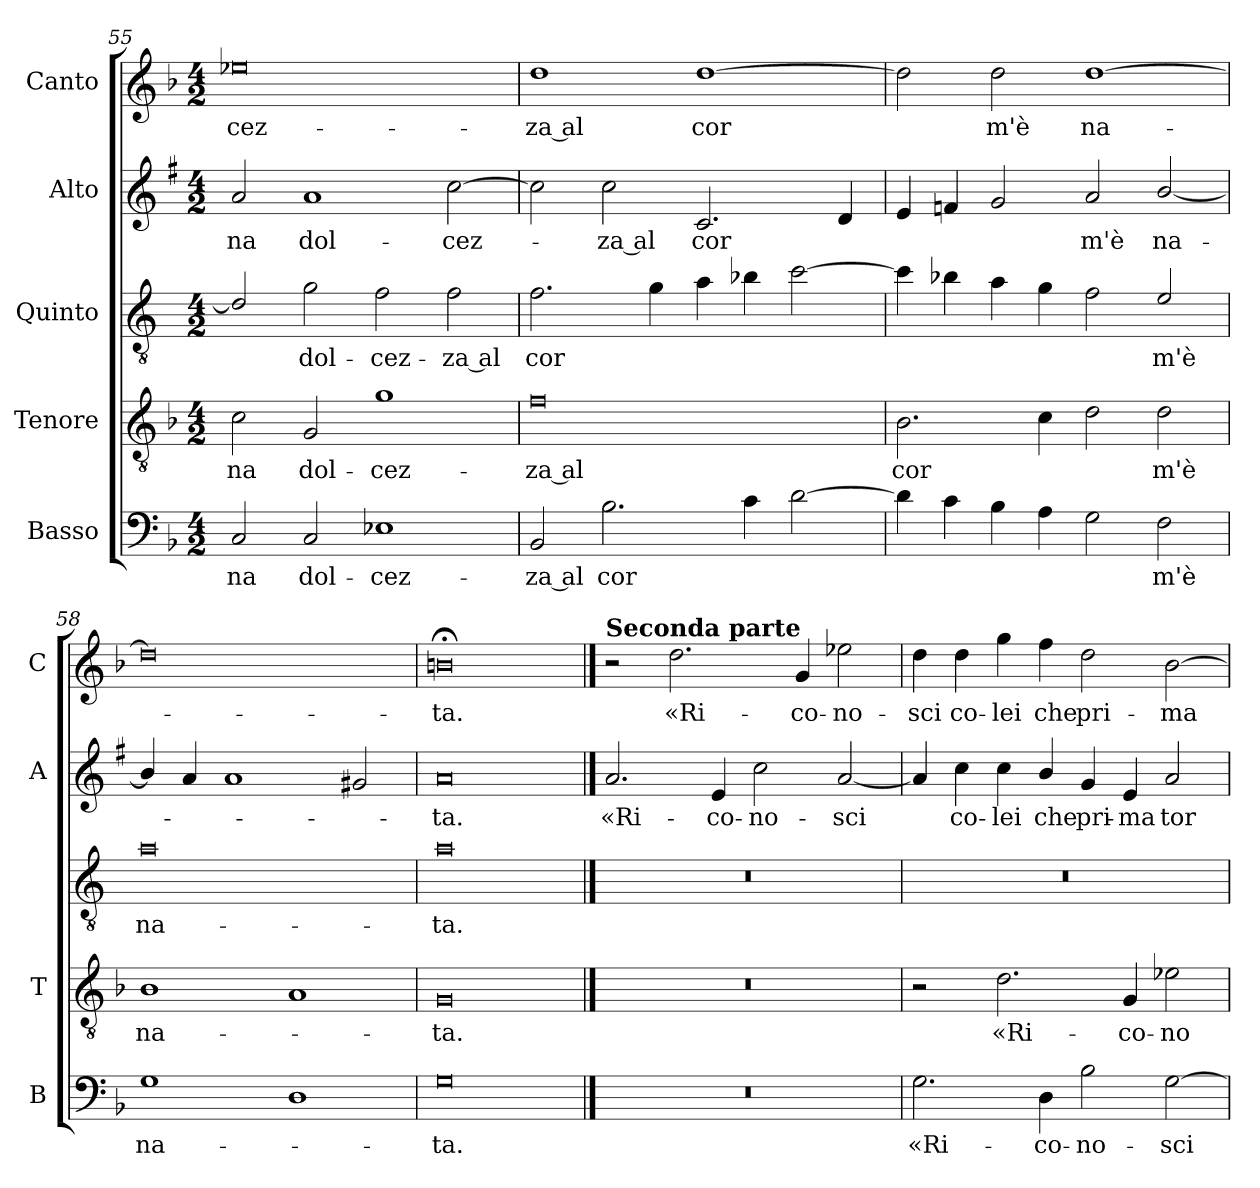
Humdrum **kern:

**kern	**text	**kern	**text	**kern	**text	**kern	**text	**kern	**text
*part5	*part5	*part4	*part4	*part3	*part3	*part2	*part2	*part1	*part1
*staff5	*staff5	*staff4	*staff4	*staff3	*staff3	*staff2	*staff2	*staff1	*staff1
*I"Basso	*	*I"Tenore	*	*I"Quinto	*	*I"Alto	*	*I"Canto	*
*I'B	*	*I'T	*	*	*	*I'A	*	*I'C	*
!!LO:PB:g=z
*clefF4	*	*clefGv2	*	*clefGv2	*	*clefG2	*	*clefG2	*
*	*	*	*	*ITrd4c7	*	*ITrd1c2	*	*	*
*k[b-]	*	*k[b-]	*	*k[b-]	*	*k[b-]	*	*k[b-]	*
*F:	*	*F:	*	*F:	*	*F:	*	*F:	*
*M4/2	*	*M4/2	*	*M4/2	*	*M4/2	*	*M4/2	*
=55	=55	=55	=55	=55	=55	=55	=55	=55	=55
!	!LO:LY:b	!	!LO:LY:b	!	!	!	!LO:LY:b	!	!LO:LY:b
2C/	-na	2c\	-na	2G/]	.	2g/	-na	0ee-X	-cez-
!	!LO:LY:b	!	!LO:LY:b	!	!LO:LY:b	!	!LO:LY:b	!	!
2C/	dol-	2G/	dol-	2c\	dol-	1g	dol-	.	.
!	!LO:LY:b	!	!LO:LY:b	!	!LO:LY:b	!	!	!	!
1E-X	-cez-	1g	-cez-	2B-\	-cez-	.	.	.	.
!	!	!	!	!	!LO:LY:b	!	!LO:LY:b	!	!
.	.	.	.	2B-\	-za al	[2b-\	-cez-	.	.
=56	=56	=56	=56	=56	=56	=56	=56	=56	=56
!	!LO:LY:b	!	!LO:LY:b	!	!LO:LY:b	!	!	!	!LO:LY:b
2BB-/	-za al	0f	-za al	2.B-\	cor	2b-\]	.	1dd	-za al
!	!LO:LY:b	!	!	!	!	!	!LO:LY:b	!	!
2.B-\	cor	.	.	.	.	2b-\	-za al	.	.
.	.	.	.	4c\	.	.	.	.	.
!	!	!	!	!	!	!	!LO:LY:b	!	!LO:LY:b
.	.	.	.	4d\	.	2.B-/	cor	[1dd	cor
4c\	.	.	.	4e-X\	.	.	.	.	.
[2d\	.	.	.	[2f\	.	.	.	.	.
.	.	.	.	.	.	4c/	.	.	.
=57	=57	=57	=57	=57	=57	=57	=57	=57	=57
!	!	!	!LO:LY:b	!	!	!	!	!	!
4d\]	.	2.B-\	cor	4f\]	.	4d/	.	2dd\]	.
4c\	.	.	.	4e-X\	.	4e-X/	.	.	.
!	!	!	!	!	!	!	!	!	!LO:LY:b
4B-\	.	.	.	4d\	.	2f/	.	2dd\	m'è
4A\	.	4c\	.	4c\	.	.	.	.	.
!	!	!	!	!	!	!	!LO:LY:b	!	!LO:LY:b
2G\	.	2d\	.	2B-\	.	2g/	m'è	[1dd	na-
!	!LO:LY:b	!	!LO:LY:b	!	!LO:LY:b	!	!LO:LY:b	!	!
2F\	m'è	2d\	m'è	2A/	m'è	[2a/	na-	.	.
=58	=58	=58	=58	=58	=58	=58	=58	=58	=58
!	!LO:LY:b	!	!LO:LY:b	!	!LO:LY:b	!	!	!	!
1G	na-	1B-	na-	0d	na-	4a/]	.	0dd]	.
.	.	.	.	.	.	4g/	.	.	.
.	.	.	.	.	.	1g	.	.	.
1D	.	1A	.	.	.	.	.	.	.
.	.	.	.	.	.	2f#X/	.	.	.
=59	=59	=59	=59	=59	=59	=59	=59	=59	=59
!	!LO:LY:b	!	!LO:LY:b	!	!LO:LY:b	!	!LO:LY:b	!	!LO:LY:b
0G	-ta.	0G	-ta.	0d	-ta.	0g	-ta.	0bn;<	-ta.
!!LO:LB:g=z
==60	==60	==60	==60	==60	==60	==60	==60	==60	==60
!	!	!	!	!	!	!	!	!LO:TX:a:B:t=Seconda parte	!
!	!	!	!	!	!	!	!LO:LY:b	!	!
0r	.	0r	.	0r	.	2.g/	«Ri-	2r	.
!	!	!	!	!	!	!	!	!	!LO:LY:b
.	.	.	.	.	.	.	.	2.dd\	«Ri-
!	!	!	!	!	!	!	!LO:LY:b	!	!
.	.	.	.	.	.	4d/	-co-	.	.
!	!	!	!	!	!	!	!LO:LY:b	!	!
.	.	.	.	.	.	2b-\	-no-	.	.
!	!	!	!	!	!	!	!	!	!LO:LY:b
.	.	.	.	.	.	.	.	4g/	-co-
!	!	!	!	!	!	!	!LO:LY:b	!	!LO:LY:b
.	.	.	.	.	.	[2g/	-sci	2ee-X\	-no-
=61	=61	=61	=61	=61	=61	=61	=61	=61	=61
!	!LO:LY:b	!	!	!	!	!	!	!	!LO:LY:b
2.G\	«Ri-	2r	.	0r	.	4g/]	.	4dd\	-sci
!	!	!	!	!	!	!	!LO:LY:b	!	!LO:LY:b
.	.	.	.	.	.	4b-\	co-	4dd\	co-
!	!	!	!LO:LY:b	!	!	!	!LO:LY:b	!	!LO:LY:b
.	.	2.d\	«Ri-	.	.	4b-\	-lei	4gg\	-lei
!	!LO:LY:b	!	!	!	!	!	!LO:LY:b	!	!LO:LY:b
4D\	-co-	.	.	.	.	4a/	che	4ff\	che
!	!LO:LY:b	!	!	!	!	!	!LO:LY:b	!	!LO:LY:b
2B-\	-no-	.	.	.	.	4f/	pri-	2dd\	pri-
!	!	!	!LO:LY:b	!	!	!	!LO:LY:b	!	!
.	.	4G/	-co-	.	.	4d/	-ma	.	.
!	!LO:LY:b	!	!LO:LY:b	!	!	!	!LO:LY:b	!	!LO:LY:b
[2G\	-sci	2e-X\	-no-	.	.	2g/	tor-	[2b-\	-ma
=	=	=	=	=	=	=	=	=	=
*-	*-	*-	*-	*-	*-	*-	*-	*-	*-
